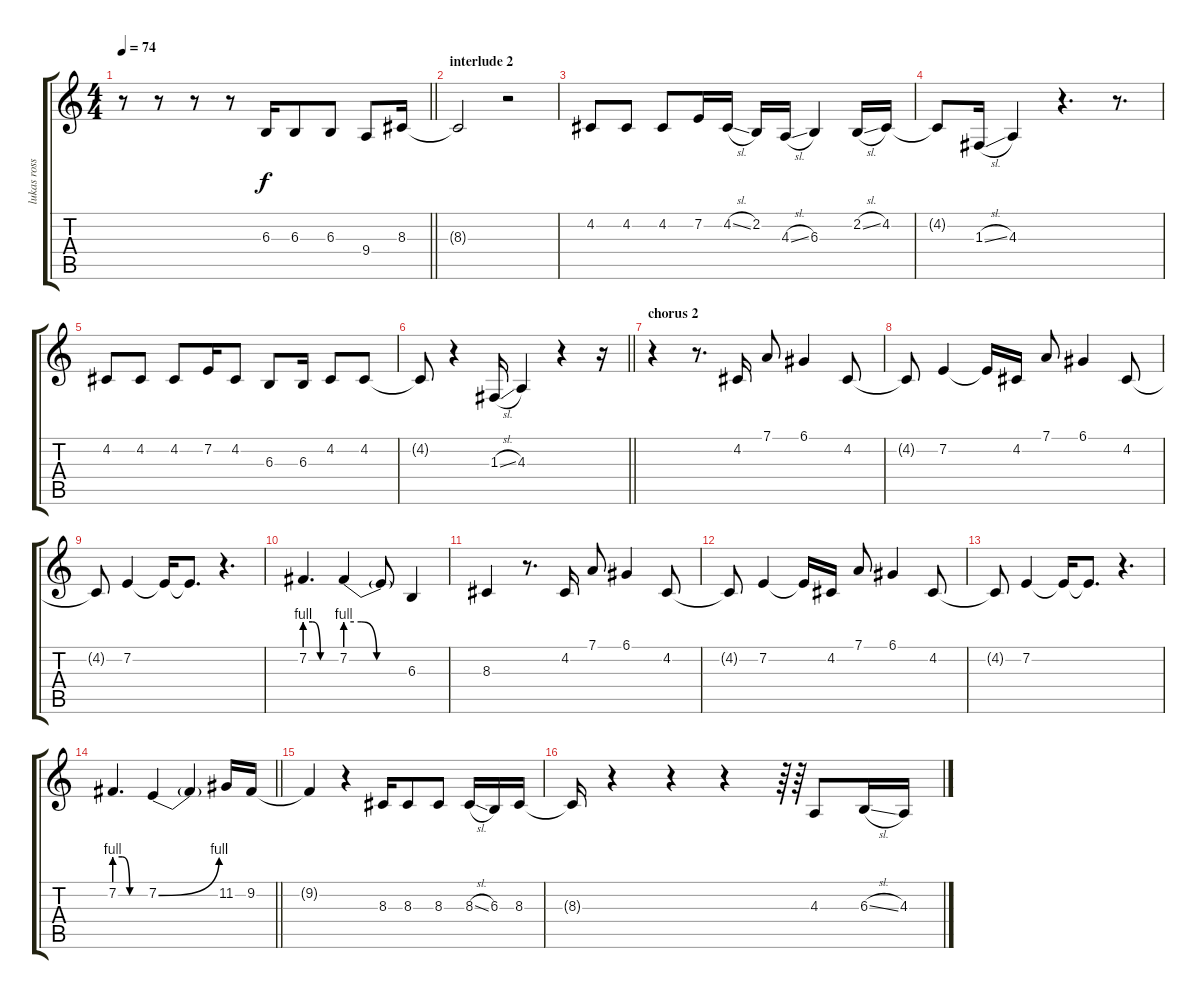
\track ("lukas rossi - vocals" "lukas ross") {instrument lead6voice}
\staff {score tabs}
\tuning (D4 A3 F3 C3 G2 D2) {hide}
\ts (4 4)
\tempo 74
\clef g2
\barLineRight lightlight
\ks c
r.8{dy f} r.8 r.8 r.8 6.3.16 6.3.8 6.3.8 9.4.8 8.3.16 |
\section ("" "interlude 2")
8.3{t}.2 r.2 |
4.2.8 4.2.8 4.2.8 7.2.16 4.2{sl}.16 2.2.16 4.3{sl}.16 6.3.4 2.2{sl}.16 4.2.16 |
4.2{t}.8 1.3{sl}.16 4.3.4 r.4{d} r.8{d} |
4.2.8 4.2.8 4.2.8 7.2.16 4.2.8 6.3.8 6.3.16 4.2.8 4.2.8 |
\barLineRight lightlight
4.2{t}.8 r.4 1.3{sl}.16 4.3.4 r.4 r.16 |
\section ("" "chorus 2")
r.4 r.8{d} 4.2.16 7.1.8 6.1.4 4.2.8 |
4.2{t}.8 7.2.4 7.2{t}.16 4.2.16 7.1.8 6.1.4 4.2.8 |
4.2{t}.8 7.2.4 7.2{t}.16 7.2{t}.8{d} r.4{d} |
7.2{be (custom 0 4 15 4 30 0 60 0)}.4{d} 7.2{be (custom 0 4 15 4 30 0 60 0)}.4 7.2{t}.8 6.3.4 |
8.3.4 r.8{d} 4.2.16 7.1.8 6.1.4 4.2.8 |
4.2{t}.8 7.2.4 7.2{t}.16 4.2.16 7.1.8 6.1.4 4.2.8 |
4.2{t}.8 7.2.4 7.2{t}.16 7.2{t}.8{d} r.4{d} |
\barLineRight lightlight
7.2{be (custom 0 4 15 4 30 0 60 0)}.4{d} 7.2{be (bend 0 0 60 4)}.4 7.2{t}.4 11.2.16 9.2.16 |
9.2{t}.4 r.4 8.3.16 8.3.8 8.3.8 8.3{sl}.16 6.3.16 8.3.16 |
8.3{t}.16 r.4 r.4{tu (3 2)} r.4 r.64{tu (3 2)} r.64{tu (3 2)} 4.3.8 6.3{sl}.16 4.3.16
